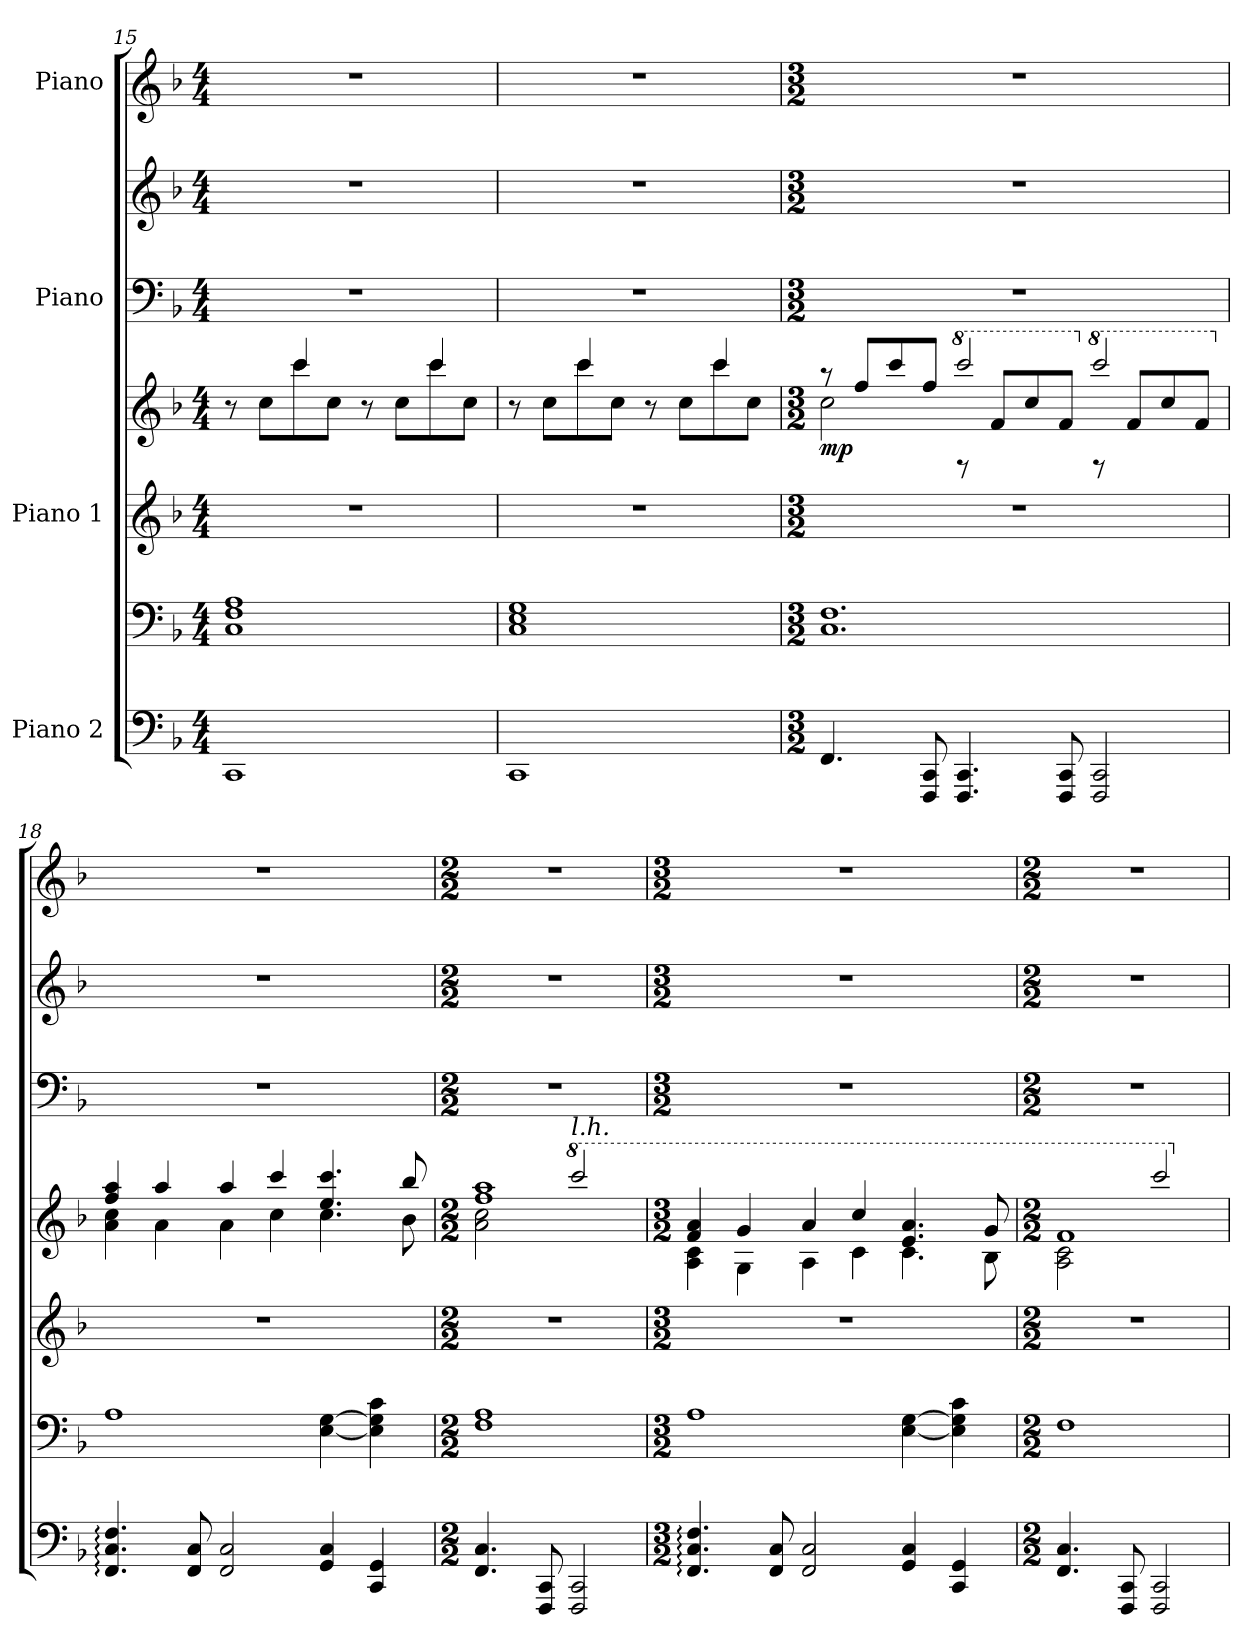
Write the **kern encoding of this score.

**kern	**kern	**kern	**kern	**dynam	**kern	**kern	**kern
*part4	*part4	*part3	*part3	*part3	*part2	*part2	*part1
*staff7	*staff6	*staff5	*staff4	*staff4/5	*staff3	*staff2	*staff1
*I"Piano 2	*	*I"Piano 1	*	*	*I"Piano	*	*I"Piano
*clefF4	*clefF4	*clefG2	*clefG2	*	*clefF4	*clefG2	*clefG2
*k[b-]	*k[b-]	*k[b-]	*k[b-]	*	*k[b-]	*k[b-]	*k[b-]
*M4/4	*M4/4	*M4/4	*M4/4	*	*M4/4	*M4/4	*M4/4
=15	=15	=15	=15	=15	=15	=15	=15
*	*	*	*^	*	*	*	*
1CC	1C 1F 1A	1r	8r	8ryy	.	1r	1r	1r
.	.	.	8ryy	8cc\L	.	.	.	.
.	.	.	4ccc/	8ccc\	.	.	.	.
.	.	.	.	8cc\J	.	.	.	.
.	.	.	8r	8ryy	.	.	.	.
.	.	.	8ryy	8cc\L	.	.	.	.
.	.	.	4ccc/	8ccc\	.	.	.	.
.	.	.	.	8cc\J	.	.	.	.
=16	=16	=16	=16	=16	=16	=16	=16	=16
1CC	1C 1E 1G	1r	8r	8ryy	.	1r	1r	1r
.	.	.	8ryy	8cc\L	.	.	.	.
.	.	.	4ccc/	8ccc\	.	.	.	.
.	.	.	.	8cc\J	.	.	.	.
.	.	.	8r	8ryy	.	.	.	.
.	.	.	8ryy	8cc\L	.	.	.	.
.	.	.	4ccc/	8ccc\	.	.	.	.
.	.	.	.	8cc\J	.	.	.	.
=17	=17	=17	=17	=17	=17	=17	=17	=17
*M3/2	*M3/2	*M3/2	*M3/2	*	*	*M3/2	*M3/2	*M3/2
!	!	!	!	!	!LO:DY:b	!	!	!
4.FF/	1.C 1.F	1.r	8r	2cc\	mp	1.r	1.r	1.r
.	.	.	8ff/L	.	.	.	.	.
.	.	.	8ccc/	.	.	.	.	.
8FFF/ 8CC/	.	.	8ff/J	.	.	.	.	.
*	*	*	*8va	*	*	*	*	*
4.FFF/ 4.CC/	.	.	8re	2cccc/	.	.	.	.
.	.	.	8ff/L	.	.	.	.	.
.	.	.	8ccc/	.	.	.	.	.
8FFF/ 8CC/	.	.	8ff/J	.	.	.	.	.
*	*	*	*X8va	*	*	*	*	*
*	*	*	*8va	*	*	*	*	*
2FFF/ 2CC/	.	.	8re	2cccc/	.	.	.	.
.	.	.	8ff/L	.	.	.	.	.
.	.	.	8ccc/	.	.	.	.	.
.	.	.	8ff/J	.	.	.	.	.
=18	=18	=18	=18	=18	=18	=18	=18	=18
*	*	*	*X8va	*	*	*	*	*
4.FF/: 4.C/: 4.F/:	1A	1.r	4ff/ 4aa/	4a\<< 4cc\<<	.	1.r	1.r	1.r
.	.	.	4aa/	4a\	.	.	.	.
8FF/ 8C/	.	.	.	.	.	.	.	.
2FF/ 2C/	.	.	4aa/	4a\	.	.	.	.
.	.	.	4ccc/	4cc\	.	.	.	.
4GG/<< 4C/<<	[4E\ [4G\	.	4.ee/ 4.ccc/	4.cc<\	.	.	.	.
4CC/<< 4GG/<<	4E\] 4G\] 4c\	.	.	.	.	.	.	.
.	.	.	8bb-/	8b-\	.	.	.	.
=19	=19	=19	=19	=19	=19	=19	=19	=19
*M2/2	*M2/2	*M2/2	*M2/2	*	*	*M2/2	*M2/2	*M2/2
4.FF/<< 4.C/<<	1F 1A	1r	1ff 1aa	2a\<< 2cc\<<	.	1r	1r	1r
8FFF/ 8CC/	.	.	.	.	.	.	.	.
*	*	*	*8va	*	*	*	*	*
!	!	!	!	!LO:TX:a:i:t=l.h.	!	!	!	!
2FFF/ 2CC/	.	.	.	2cccc/	.	.	.	.
=20	=20	=20	=20	=20	=20	=20	=20	=20
*M3/2	*M3/2	*M3/2	*M3/2	*	*	*M3/2	*M3/2	*M3/2
4.FF/: 4.C/: 4.F/:	1A	1.r	4ff/ 4aa/	4a\<< 4cc\<<	.	1.r	1.r	1.r
.	.	.	4gg/	4g\	.	.	.	.
8FF/ 8C/	.	.	.	.	.	.	.	.
2FF/ 2C/	.	.	4aa/	4a\	.	.	.	.
.	.	.	4ccc/	4cc\	.	.	.	.
4GG/<< 4C/<<	[4E\ [4G\	.	4.ee/ 4.aa/	4.cc\	.	.	.	.
4CC/<< 4GG/<<	4E\] 4G\] 4c\	.	.	.	.	.	.	.
.	.	.	8gg/	8b-\	.	.	.	.
=21	=21	=21	=21	=21	=21	=21	=21	=21
*M2/2	*M2/2	*M2/2	*M2/2	*	*	*M2/2	*M2/2	*M2/2
4.FF/<< 4.C/<<	1F	1r	1ff	2a\<< 2cc\<<	.	1r	1r	1r
8FFF/ 8CC/	.	.	.	.	.	.	.	.
2FFF/ 2CC/	.	.	.	2cccc/	.	.	.	.
*	*	*	*X8va	*	*	*	*	*
*	*	*	*v	*v	*	*	*	*
=	=	=	=	=	=	=	=
*-	*-	*-	*-	*-	*-	*-	*-
